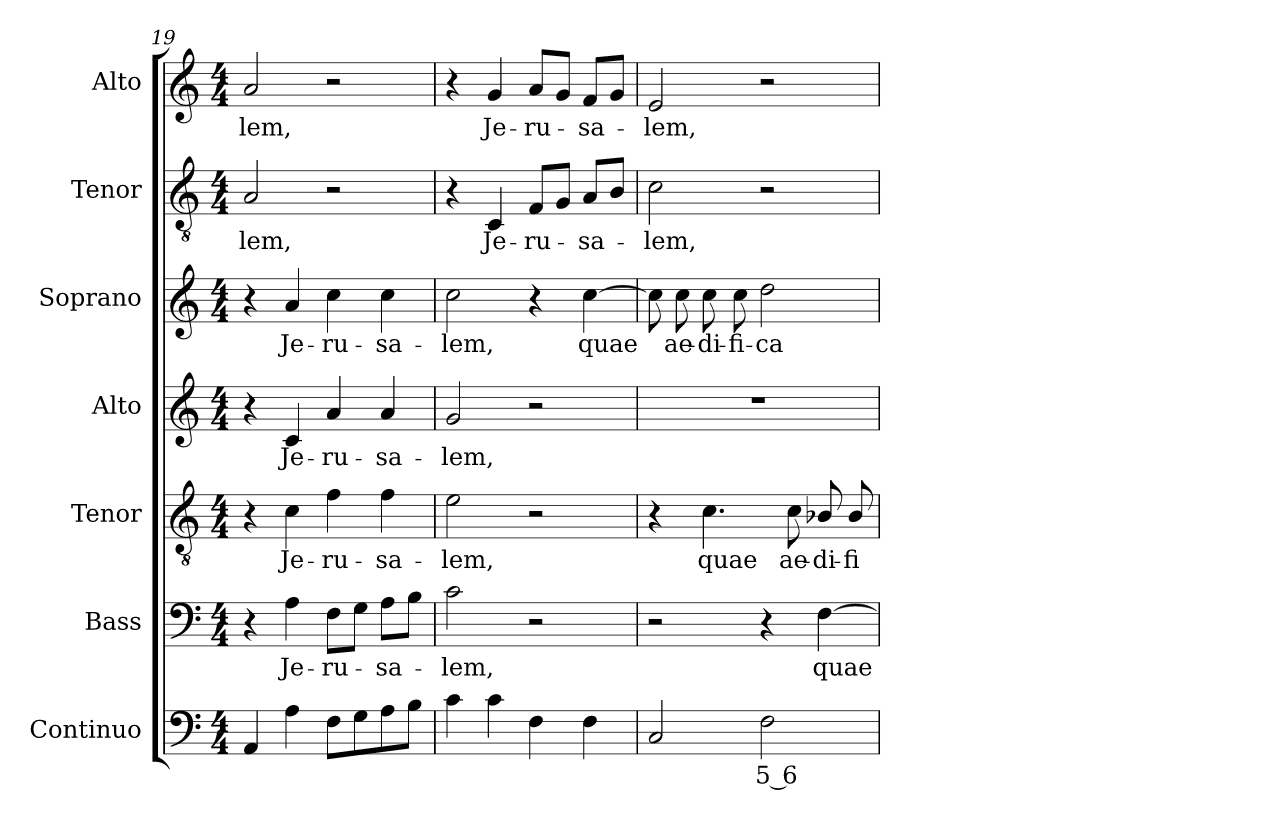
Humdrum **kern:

**kern	**text	**kern	**text	**kern	**text	**kern	**text	**kern	**text	**kern	**text	**kern	**text
*part7	*part7	*part6	*part6	*part5	*part5	*part4	*part4	*part3	*part3	*part2	*part2	*part1	*part1
*staff7	*staff7	*staff6	*staff6	*staff5	*staff5	*staff4	*staff4	*staff3	*staff3	*staff2	*staff2	*staff1	*staff1
*I"Continuo	*	*I"Bass	*	*I"Tenor	*	*I"Alto	*	*I"Soprano	*	*I"Tenor	*	*I"Alto	*
*I'Cont.	*	*I'B.	*	*I'T.	*	*I'A.	*	*I'S.	*	*I'T.	*	*I'A.	*
*clefF4	*	*clefF4	*	*clefGv2	*	*clefG2	*	*clefG2	*	*clefGv2	*	*clefG2	*
*	*	*	*	*ITrd7c12	*	*	*	*	*	*ITrd7c12	*	*	*
*k[]	*	*k[]	*	*k[]	*	*k[]	*	*k[]	*	*k[]	*	*k[]	*
*C:	*	*C:	*	*C:	*	*C:	*	*C:	*	*C:	*	*C:	*
*M4/4	*	*M4/4	*	*M4/4	*	*M4/4	*	*M4/4	*	*M4/4	*	*M4/4	*
=19	=19	=19	=19	=19	=19	=19	=19	=19	=19	=19	=19	=19	=19
!	!	!	!	!	!	!	!	!	!	!	!LO:LY:b:color=#000000	!	!
!	!	!	!	!	!	!	!	!	!	!	!	!	!LO:LY:b:color=#000000
4AAi/	.	4r	.	4r	.	4r	.	4r	.	2AAi/	lem,	2ai/	lem,
!	!	!	!LO:LY:b:color=#000000	!	!	!	!	!	!	!	!	!	!
!	!	!	!	!	!LO:LY:b:color=#000000	!	!	!	!	!	!	!	!
!	!	!	!	!	!	!	!LO:LY:b:color=#000000	!	!	!	!	!	!
!	!	!	!	!	!	!	!	!	!LO:LY:b:color=#000000	!	!	!	!
4Ai\	.	4Ai\	Je-	4Ci\	Je-	4ci/	Je-	4ai/	Je-	.	.	.	.
!	!	!	!LO:LY:b:color=#000000	!	!	!	!	!	!	!	!	!	!
!	!	!	!	!	!LO:LY:b:color=#000000	!	!	!	!	!	!	!	!
!	!	!	!	!	!	!	!LO:LY:b:color=#000000	!	!	!	!	!	!
!	!	!	!	!	!	!	!	!	!LO:LY:b:color=#000000	!	!	!	!
8Fi\L	.	8Fi\L	-ru-	4Fi\	-ru-	4ai/	-ru-	4cci\	-ru-	2r	.	2r	.
8Gi\	.	8Gi\J	.	.	.	.	.	.	.	.	.	.	.
!	!	!	!LO:LY:b:color=#000000	!	!	!	!	!	!	!	!	!	!
!	!	!	!	!	!LO:LY:b:color=#000000	!	!	!	!	!	!	!	!
!	!	!	!	!	!	!	!LO:LY:b:color=#000000	!	!	!	!	!	!
!	!	!	!	!	!	!	!	!	!LO:LY:b:color=#000000	!	!	!	!
8Ai\	.	8Ai\L	-sa-	4Fi\	-sa-	4ai/	-sa-	4cci\	-sa-	.	.	.	.
8Bi\J	.	8Bi\J	.	.	.	.	.	.	.	.	.	.	.
=20	=20	=20	=20	=20	=20	=20	=20	=20	=20	=20	=20	=20	=20
!	!	!	!LO:LY:b:color=#000000	!	!	!	!	!	!	!	!	!	!
!	!	!	!	!	!LO:LY:b:color=#000000	!	!	!	!	!	!	!	!
!	!	!	!	!	!	!	!LO:LY:b:color=#000000	!	!	!	!	!	!
!	!	!	!	!	!	!	!	!	!LO:LY:b:color=#000000	!	!	!	!
4ci\	.	2ci\	-lem,	2Ei\	-lem,	2gi/	-lem,	2cci\	-lem,	4r	.	4r	.
!	!	!	!	!	!	!	!	!	!	!	!LO:LY:b:color=#000000	!	!
!	!	!	!	!	!	!	!	!	!	!	!	!	!LO:LY:b:color=#000000
4ci\	.	.	.	.	.	.	.	.	.	4CCi/	Je-	4gi/	Je-
!	!	!	!	!	!	!	!	!	!	!	!LO:LY:b:color=#000000	!	!
!	!	!	!	!	!	!	!	!	!	!	!	!	!LO:LY:b:color=#000000
4Fi\	.	2r	.	2r	.	2r	.	4r	.	8FFi/L	-ru-	8ai/L	-ru-
.	.	.	.	.	.	.	.	.	.	8GGi/J	.	8gi/J	.
!	!	!	!	!	!	!	!	!	!LO:LY:b:color=#000000	!	!	!	!
!	!	!	!	!	!	!	!	!	!	!	!LO:LY:b:color=#000000	!	!
!	!	!	!	!	!	!	!	!	!	!	!	!	!LO:LY:b:color=#000000
4Fi\	.	.	.	.	.	.	.	[4cci\	quae	8AAi/L	-sa-	8fi/L	-sa-
.	.	.	.	.	.	.	.	.	.	8BBi/J	.	8gi/J	.
=21	=21	=21	=21	=21	=21	=21	=21	=21	=21	=21	=21	=21	=21
!	!	!	!	!	!	!	!	!	!	!	!LO:LY:b:color=#000000	!	!
!	!	!	!	!	!	!	!	!	!	!	!	!	!LO:LY:b:color=#000000
2Ci/	.	2r	.	4r	.	1r	.	8cci\]	.	2Ci\	-lem,	2ei/	-lem,
!	!	!	!	!	!	!	!	!	!LO:LY:b:color=#000000	!	!	!	!
.	.	.	.	.	.	.	.	8cci\	ae-	.	.	.	.
!	!	!	!	!	!LO:LY:b:color=#000000	!	!	!	!	!	!	!	!
!	!	!	!	!	!	!	!	!	!LO:LY:b:color=#000000	!	!	!	!
.	.	.	.	4.Ci\	quae	.	.	8cci\	-di-	.	.	.	.
!	!	!	!	!	!	!	!	!	!LO:LY:b:color=#000000	!	!	!	!
.	.	.	.	.	.	.	.	8cci\	-fi-	.	.	.	.
!	!LO:LY:b:color=#000000	!	!	!	!	!	!	!	!	!	!	!	!
!	!	!	!	!	!	!	!	!	!LO:LY:b:color=#000000	!	!	!	!
2Fi\	5 6	4r	.	.	.	.	.	2ddi\	-ca-	2r	.	2r	.
!	!	!	!	!	!LO:LY:b:color=#000000	!	!	!	!	!	!	!	!
.	.	.	.	8Ci\	ae-	.	.	.	.	.	.	.	.
!	!	!	!LO:LY:b:color=#000000	!	!	!	!	!	!	!	!	!	!
!	!	!	!	!	!LO:LY:b:color=#000000	!	!	!	!	!	!	!	!
.	.	[4Fi\	quae	8BB-Xi/	-di-	.	.	.	.	.	.	.	.
!	!	!	!	!	!LO:LY:b:color=#000000	!	!	!	!	!	!	!	!
.	.	.	.	8BB-i/	-fi-	.	.	.	.	.	.	.	.
=	=	=	=	=	=	=	=	=	=	=	=	=	=
*-	*-	*-	*-	*-	*-	*-	*-	*-	*-	*-	*-	*-	*-
